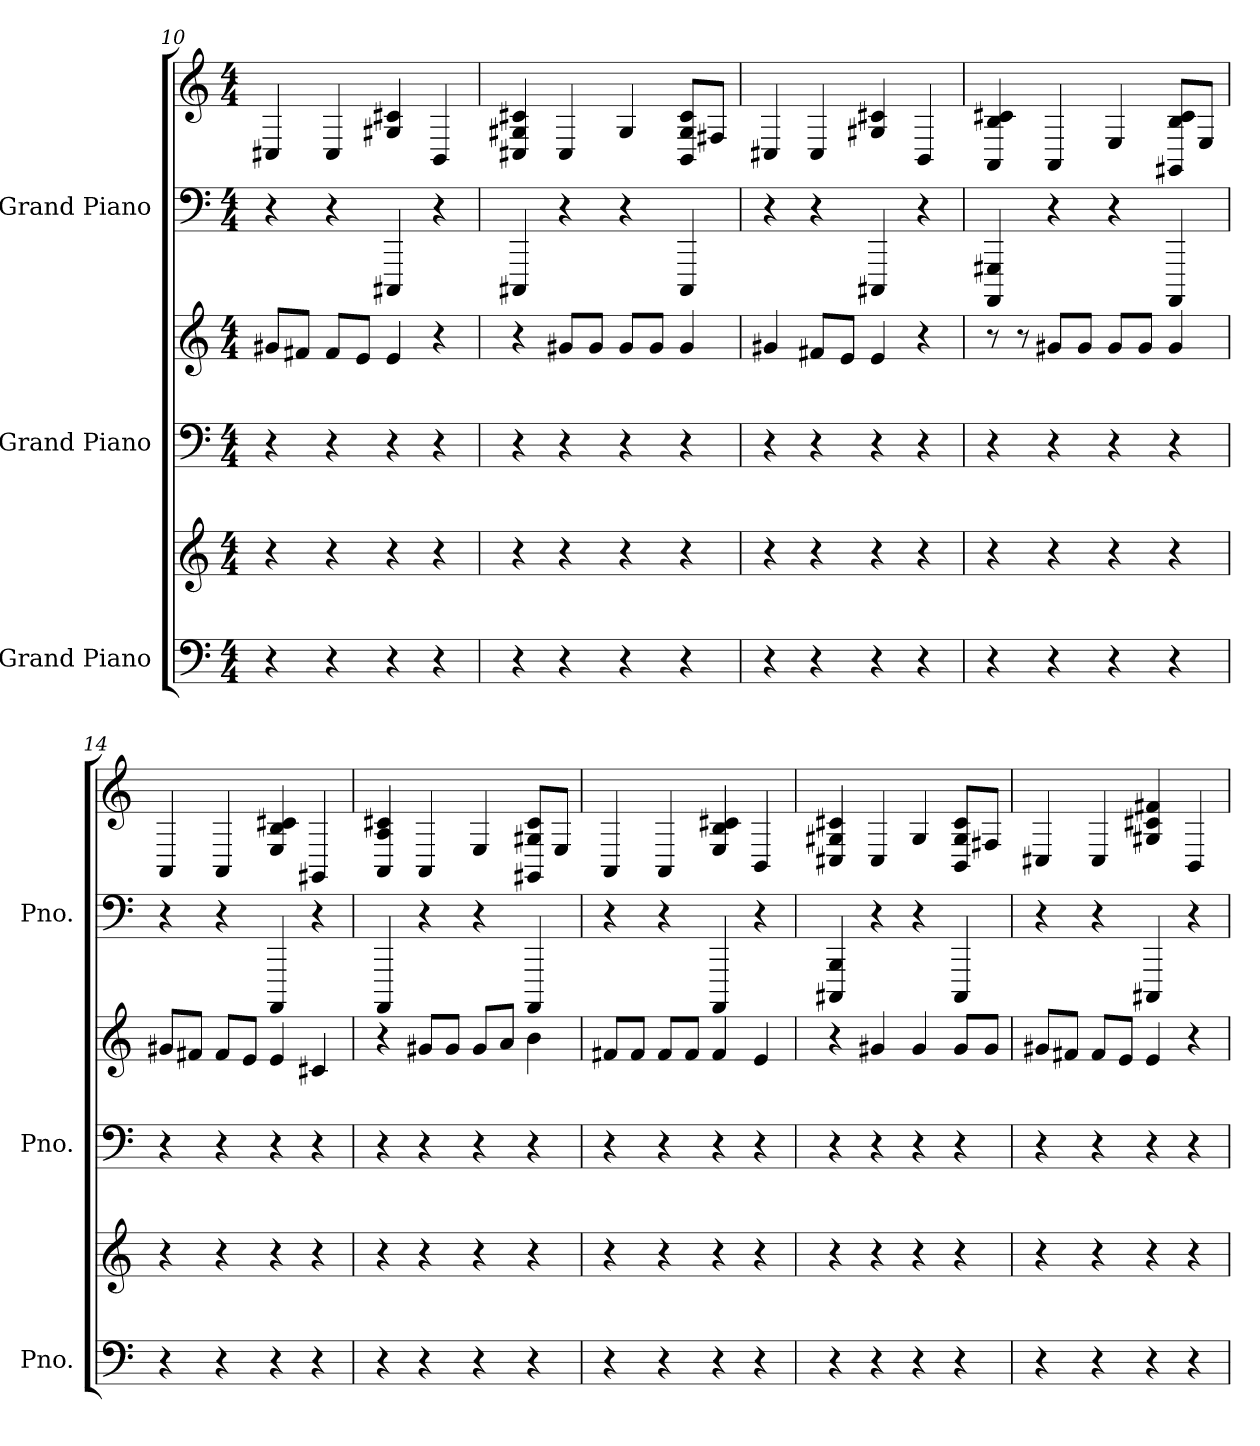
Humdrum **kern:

**kern	**kern	**kern	**kern	**kern	**kern
*part3	*part3	*part2	*part2	*part1	*part1
*staff6	*staff5	*staff4	*staff3	*staff2	*staff1
*I"Grand Piano	*	*I"Grand Piano	*	*I"Grand Piano	*
*I'Pno.	*	*I'Pno.	*	*I'Pno.	*
*clefF4	*clefG2	*clefF4	*clefG2	*clefF4	*clefG2
*k[]	*k[]	*k[]	*k[]	*k[]	*k[]
*M4/4	*M4/4	*M4/4	*M4/4	*M4/4	*M4/4
=10	=10	=10	=10	=10	=10
4r	4r	4r	8g#XL	4r	4C#X
.	.	.	8f#XJ	.	.
4r	4r	4r	8f#L	4r	4C#
.	.	.	8eJ	.	.
4r	4r	4r	4e	4CCC#X	4G#X 4c#X
4r	4r	4r	4r	4r	4BB
=11	=11	=11	=11	=11	=11
4r	4r	4r	4r	4CCC#X	4C#X 4G#X 4c#X
4r	4r	4r	8g#XL	4r	4C#
.	.	.	8g#J	.	.
4r	4r	4r	8g#L	4r	4G#
.	.	.	8g#J	.	.
4r	4r	4r	4g#	4CCC#	8BB 8c# 8G#L
.	.	.	.	.	8F#XJ
=12	=12	=12	=12	=12	=12
4r	4r	4r	4g#X	4r	4C#X
4r	4r	4r	8f#XL	4r	4C#
.	.	.	8eJ	.	.
4r	4r	4r	4e	4CCC#X	4G#X 4c#X
4r	4r	4r	4r	4r	4BB
=13	=13	=13	=13	=13	=13
4r	4r	4r	8r	4AAAA 4GGG#X	4c#X 4AA 4B
.	.	.	8r	.	.
4r	4r	4r	8g#XL	4r	4AA
.	.	.	8g#J	.	.
4r	4r	4r	8g#L	4r	4E
.	.	.	8g#J	.	.
4r	4r	4r	4g#	4AAAA	8GG#X 8B 8c#L
.	.	.	.	.	8EJ
=14	=14	=14	=14	=14	=14
4r	4r	4r	8g#XL	4r	4AA
.	.	.	8f#XJ	.	.
4r	4r	4r	8f#L	4r	4AA
.	.	.	8eJ	.	.
4r	4r	4r	4e	4AAAA	4E 4B 4c#X
4r	4r	4r	4c#X	4r	4GG#X
=15	=15	=15	=15	=15	=15
4r	4r	4r	4r	4AAAA	4AA 4c#X 4A
4r	4r	4r	8g#XL	4r	4AA
.	.	.	8g#J	.	.
4r	4r	4r	8g#L	4r	4E
.	.	.	8aJ	.	.
4r	4r	4r	4b	4AAAA	8GG#X 8G#X 8c#L
.	.	.	.	.	8EJ
=16	=16	=16	=16	=16	=16
4r	4r	4r	8f#XL	4r	4AA
.	.	.	8f#J	.	.
4r	4r	4r	8f#L	4r	4AA
.	.	.	8f#J	.	.
4r	4r	4r	4f#	4AAAA	4E 4B 4c#X
4r	4r	4r	4e	4r	4BB
=17	=17	=17	=17	=17	=17
4r	4r	4r	4r	4CCC#X 4BBB	4C#X 4G#X 4c#X
4r	4r	4r	4g#X	4r	4C#
4r	4r	4r	4g#	4r	4G#
4r	4r	4r	8g#L	4CCC#	8BB 8G# 8c#L
.	.	.	8g#J	.	8F#XJ
=18	=18	=18	=18	=18	=18
4r	4r	4r	8g#XL	4r	4C#X
.	.	.	8f#XJ	.	.
4r	4r	4r	8f#L	4r	4C#
.	.	.	8eJ	.	.
4r	4r	4r	4e	4CCC#X	4G#X 4c#X 4f#X
4r	4r	4r	4r	4r	4BB
=	=	=	=	=	=
*-	*-	*-	*-	*-	*-
